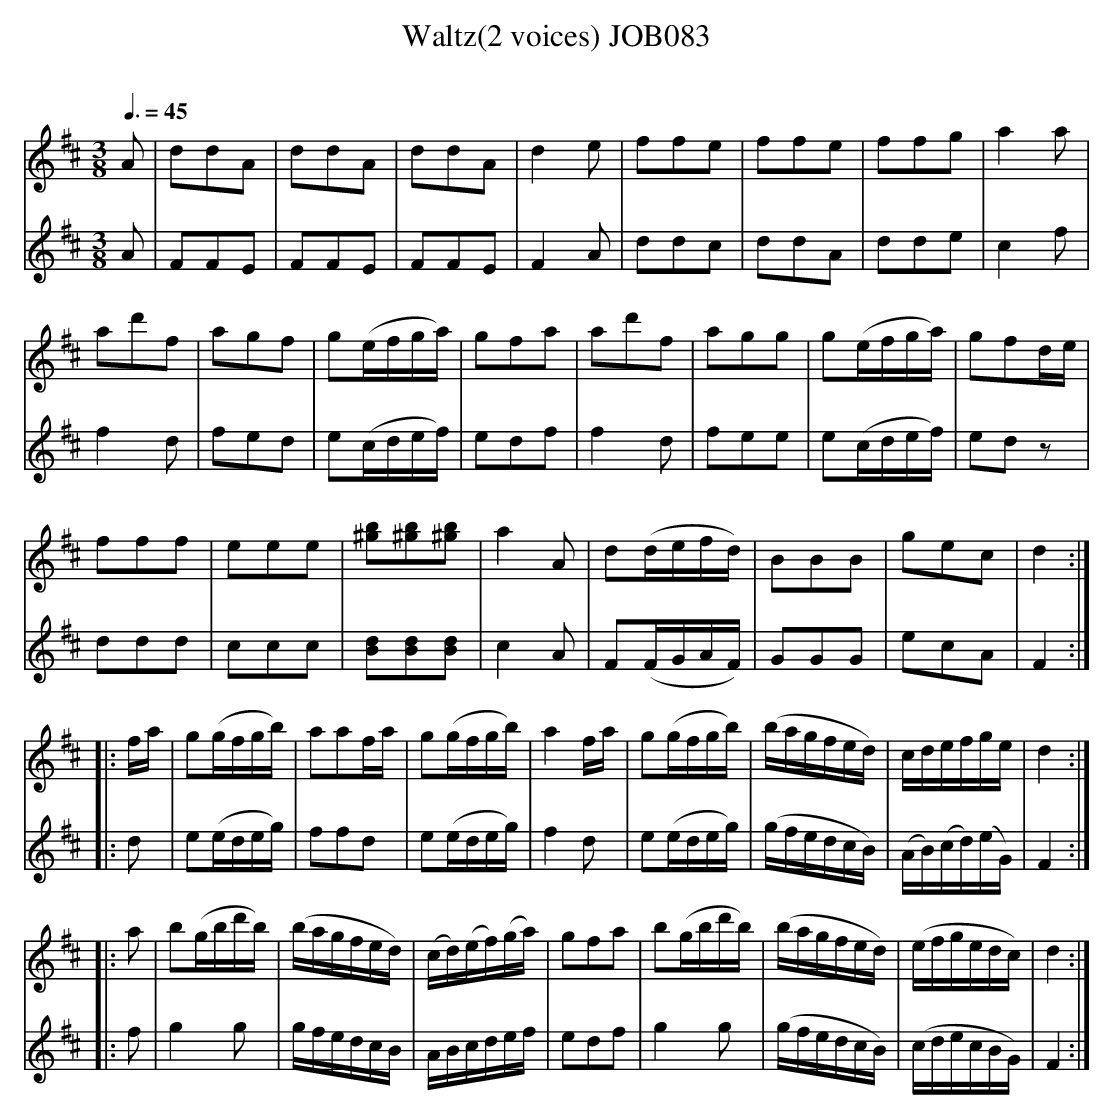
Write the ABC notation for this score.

X:1
T:Waltz(2 voices) JOB083
M:3/8
L:1/8
O:
Q:3/8=45
K:D
V:1
A|ddA| ddA|ddA| d2e|ffe| ffe|ffg| a2a|
ad'f| agf|g(e/f/g/a/)| gfa|ad'f |agg|g(e/f/g/a/)| gfd/e/|
fff |eee|[b^g][b^g][b^g]| a2A|d(d/e/f/d/)| BBB|gec| d2:|
|:f/a/|g(g/f/g/b/)| aaf/a/|g(g/f/g/b/)| a2f/a/|g(g/f/g/b/)| (b/a/g/f/e/d/)|c/d/e/f/g/e/| d2:|
|:a|b(g/b/d'/b/)|( b/a/g/f/e/d/)|(c/d/)(e/f/)(g/a/)| gfa|b(g/b/d'/b/)| (b/a/g/f/e/d/)|(e/f/g/e/d/c/) |d2:|
V:2
A|FFE| FFE|FFE| F2A|ddc| ddA|dde| c2f|
f2d| fed|e(c/d/e/f/)| edf|f2d| fee|e(c/d/e/f/)| edz|
ddd| ccc|[dB][dB][dB]| c2A|F(F/G/A/F/)| GGG|ecA| F2:|
|:d|e(e/d/e/g/)| ffd|e(e/d/e/g/)| f2d|e(e/d/e/g/)| (g/f/e/d/c/B/)|(A/B/)(c/d/)(e/G/)| F2:|
|:f|g2g| g/f/e/d/c/B/|A/B/c/d/e/f/| edf|g2g |(g/f/e/d/c/B/)|(c/d/e/c/B/G/)| F2:|
